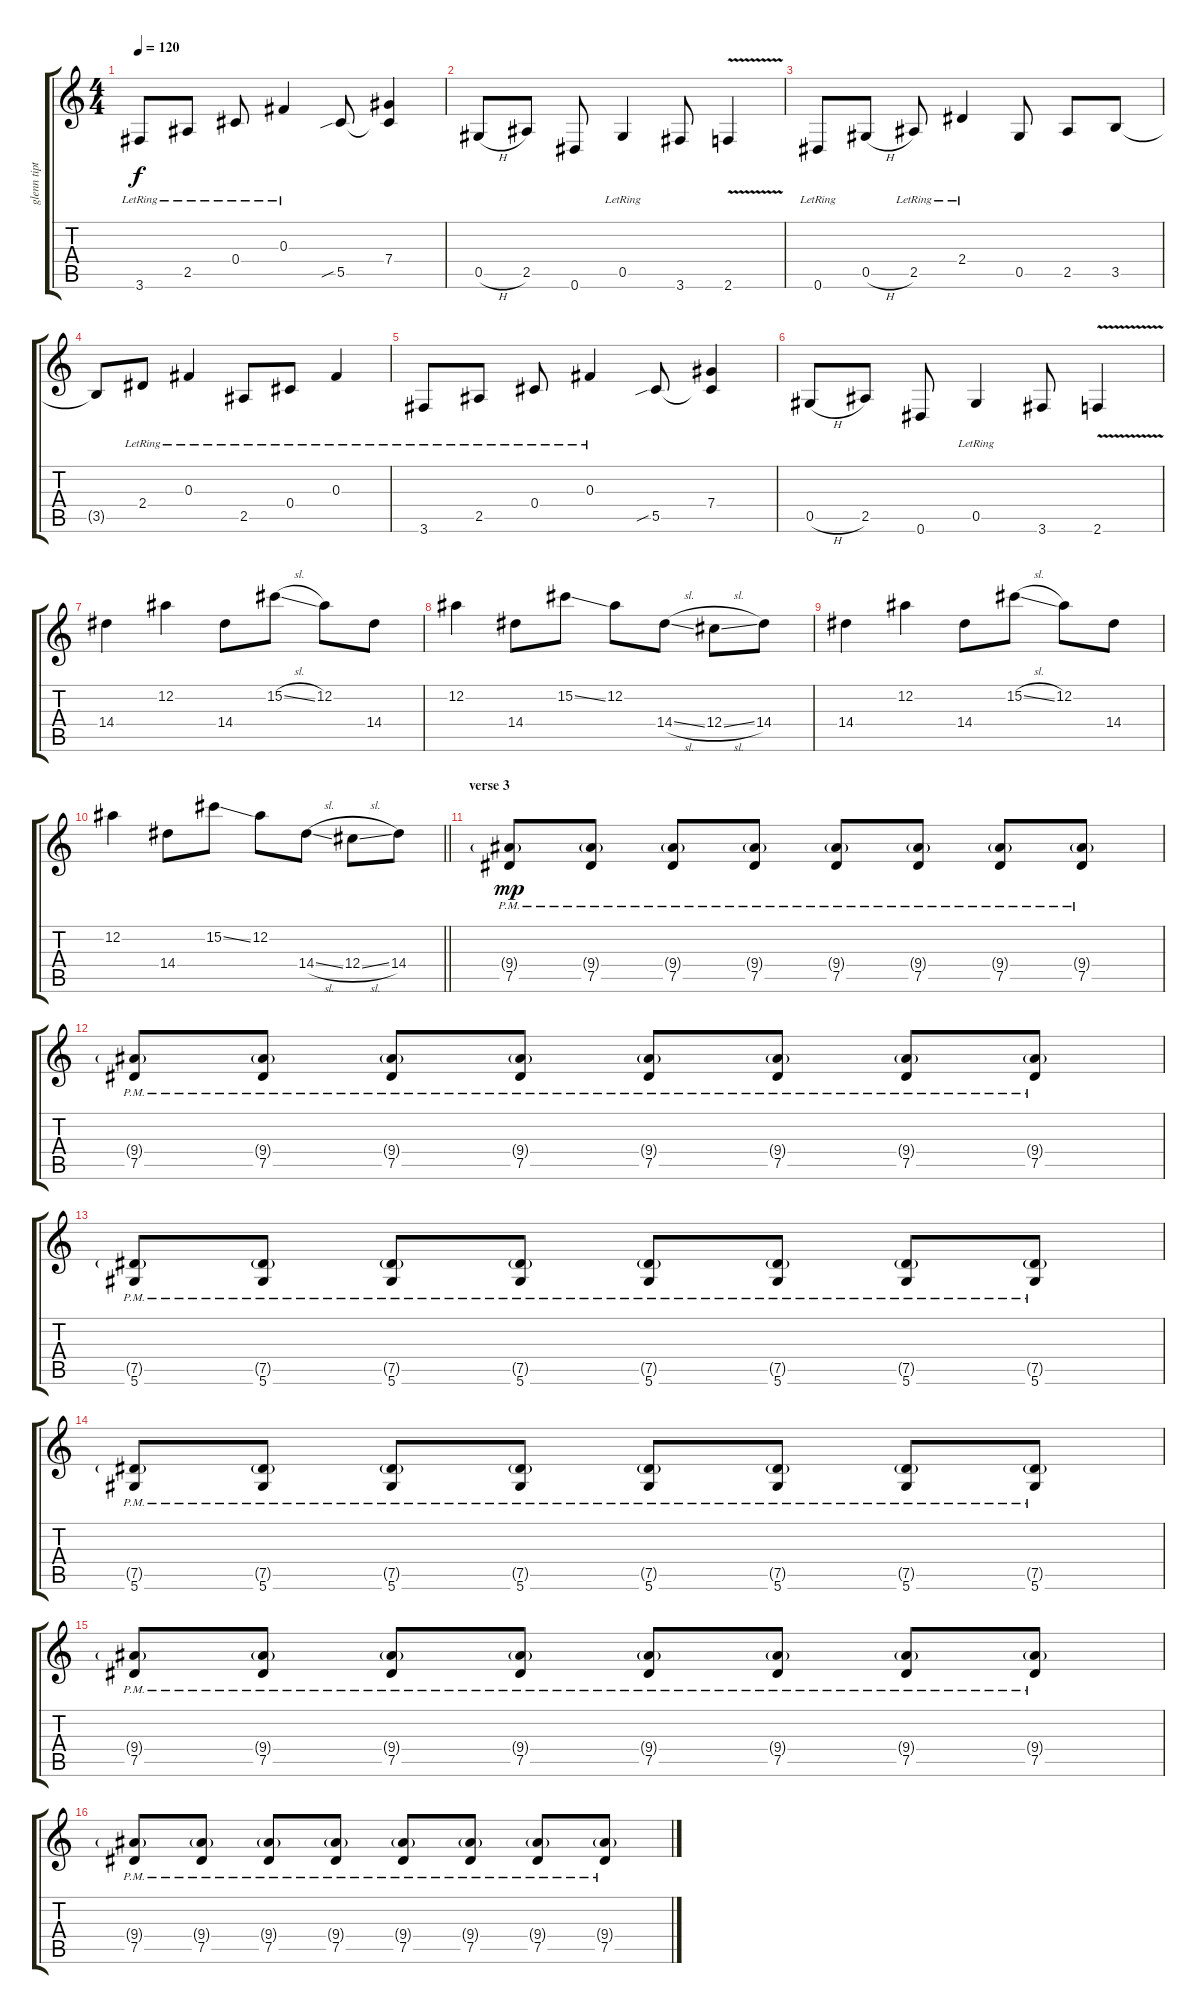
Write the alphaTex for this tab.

\track ("glenn tipton" "glenn tipt") {instrument acousticguitarsteel}
\staff {score tabs}
\tuning (Eb4 Bb3 Gb3 Db3 Ab2 Eb2) {hide}
\ts (4 4)
\tempo 120
\clef g2
\ks c
3.6{lr}.8{dy f} 2.5{lr}.8 0.4{lr}.8 0.3{lr}.4 5.5{sib}.8 (7.4 5.5{t}).4 |
0.5{h}.8 2.5.8 0.6.8 0.5{lr}.4 3.6.8 2.6{v}.4 |
0.6{lr}.8{volume 13} 0.5{h}.8 2.5{lr}.8 2.4{lr}.4 0.5.8 2.5.8 3.5.8 |
3.5{t}.8 2.4{lr}.8 0.3{lr}.4 2.5{lr}.8 0.4{lr}.8 0.3{lr}.4 |
3.6{lr}.8 2.5{lr}.8 0.4{lr}.8 0.3{lr}.4 5.5{sib}.8 (7.4 5.5{t}).4 |
0.5{h}.8 2.5.8 0.6.8 0.5{lr}.4 3.6.8 2.6{v}.4 |
14.4.4 12.2.4 14.4.8 15.2{sl}.8 12.2.8 14.4.8 |
12.2.4 14.4.8 15.2{ss}.8 12.2.8 14.4{sl}.8 12.4{sl}.8 14.4.8 |
14.4.4 12.2.4 14.4.8 15.2{sl}.8 12.2.8 14.4.8 |
\barLineRight lightlight
12.2.4 14.4.8 15.2{ss}.8 12.2.8 14.4{sl}.8 12.4{sl}.8 14.4.8 |
\section ("" "verse 3")
(9.4{g} 7.5{pm}).8{dy mp volume 9} (9.4{g} 7.5{pm}).8 (9.4{g} 7.5{pm}).8 (9.4{g} 7.5{pm}).8 (9.4{g} 7.5{pm}).8 (9.4{g} 7.5{pm}).8 (9.4{g} 7.5{pm}).8 (9.4{g} 7.5{pm}).8 |
(9.4{g} 7.5{pm}).8 (9.4{g} 7.5{pm}).8 (9.4{g} 7.5{pm}).8 (9.4{g} 7.5{pm}).8 (9.4{g} 7.5{pm}).8 (9.4{g} 7.5{pm}).8 (9.4{g} 7.5{pm}).8 (9.4{g} 7.5{pm}).8 |
(7.5{g pm} 5.6{pm}).8 (7.5{g pm} 5.6{pm}).8 (7.5{g pm} 5.6{pm}).8 (7.5{g pm} 5.6{pm}).8 (7.5{g pm} 5.6{pm}).8 (7.5{g pm} 5.6{pm}).8 (7.5{g pm} 5.6{pm}).8 (7.5{g pm} 5.6{pm}).8 |
(7.5{g pm} 5.6{pm}).8 (7.5{g pm} 5.6{pm}).8 (7.5{g pm} 5.6{pm}).8 (7.5{g pm} 5.6{pm}).8 (7.5{g pm} 5.6{pm}).8 (7.5{g pm} 5.6{pm}).8 (7.5{g pm} 5.6{pm}).8 (7.5{g pm} 5.6{pm}).8 |
(9.4{g} 7.5{pm}).8 (9.4{g} 7.5{pm}).8 (9.4{g} 7.5{pm}).8 (9.4{g} 7.5{pm}).8 (9.4{g} 7.5{pm}).8 (9.4{g} 7.5{pm}).8 (9.4{g} 7.5{pm}).8 (9.4{g} 7.5{pm}).8 |
(9.4{g} 7.5{pm}).8 (9.4{g} 7.5{pm}).8 (9.4{g} 7.5{pm}).8 (9.4{g} 7.5{pm}).8 (9.4{g} 7.5{pm}).8 (9.4{g} 7.5{pm}).8 (9.4{g} 7.5{pm}).8 (9.4{g} 7.5{pm}).8
